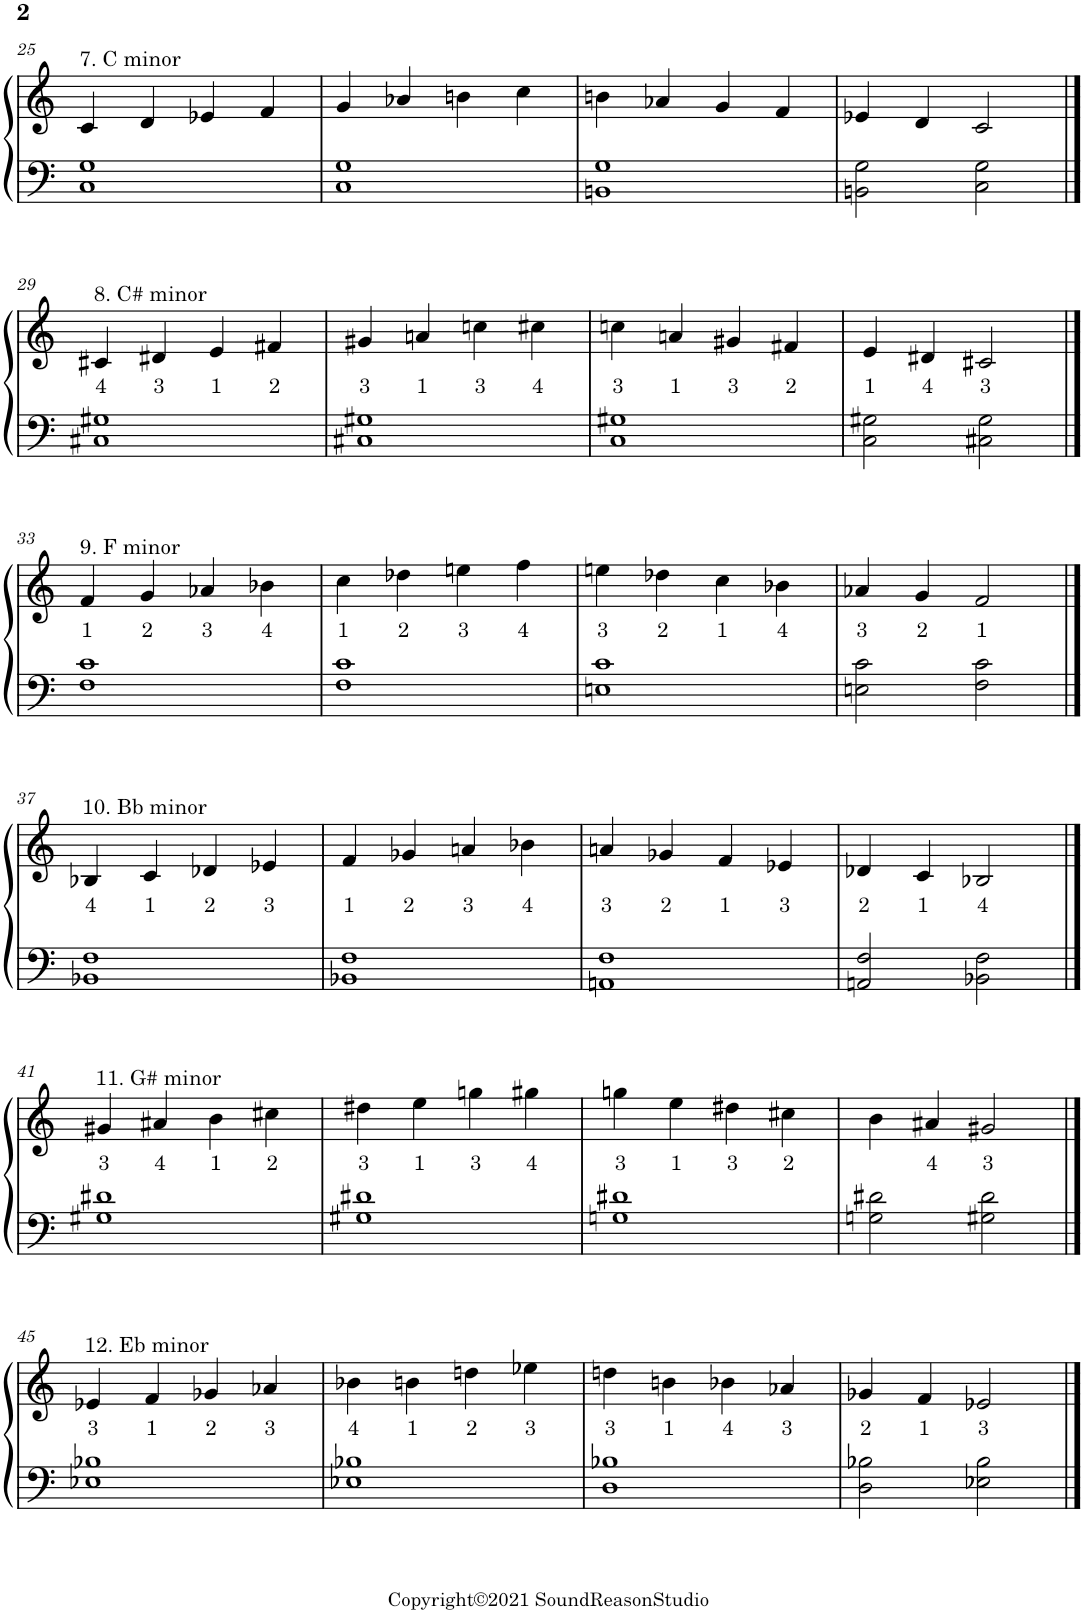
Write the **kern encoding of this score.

**kern	**kern	**text
*part1	*part1	*part1
*staff2	*staff1	*staff1
*I"Piano	*	*
*I'Pno.	*	*
!!LO:PB:g=z
*clefF4	*clefG2	*
*k[]	*k[]	*
*M4/4	*M4/4	*
=25	=25	=25
!	!LO:TX:a:t=7. C minor	!
1C 1G	4c/	.
.	4d/	.
.	4e-X/	.
.	4f/	.
=26	=26	=26
1C 1G	4g/	.
.	4a-X/	.
.	4bn\	.
.	4cc\	.
=27	=27	=27
1BBn 1G	4bn\	.
.	4a-X/	.
.	4g/	.
.	4f/	.
=28	=28	=28
2BBn\ 2G\	4e-X/	.
.	4d/	.
2C\ 2G\	2c/	.
!!LO:LB:g=z
==29	==29	==29
!	!LO:TX:a:t=8. C# minor	!
!	!	!LO:LY:b
1C#X 1G#X	4c#X/	4
!	!	!LO:LY:b
.	4d#X/	3
!	!	!LO:LY:b
.	4e/	1
!	!	!LO:LY:b
.	4f#X/	2
=30	=30	=30
!	!	!LO:LY:b
1C#X 1G#X	4g#X/	3
!	!	!LO:LY:b
.	4an/	1
!	!	!LO:LY:b
.	4ccn\	3
!	!	!LO:LY:b
.	4cc#X\	4
=31	=31	=31
!	!	!LO:LY:b
1C 1G#X	4ccn\	3
!	!	!LO:LY:b
.	4an/	1
!	!	!LO:LY:b
.	4g#X/	3
!	!	!LO:LY:b
.	4f#X/	2
=32	=32	=32
!	!	!LO:LY:b
2C\ 2G#X\	4e/	1
!	!	!LO:LY:b
.	4d#X/	4
!	!	!LO:LY:b
2C#X\ 2G#\	2c#X/	3
!!LO:LB:g=z
==33	==33	==33
!	!LO:TX:a:t=9. F minor	!
!	!	!LO:LY:b
1F 1c	4f/	1
!	!	!LO:LY:b
.	4g/	2
!	!	!LO:LY:b
.	4a-X/	3
!	!	!LO:LY:b
.	4b-X\	4
=34	=34	=34
!	!	!LO:LY:b
1F 1c	4cc\	1
!	!	!LO:LY:b
.	4dd-X\	2
!	!	!LO:LY:b
.	4een\	3
!	!	!LO:LY:b
.	4ff\	4
=35	=35	=35
!	!	!LO:LY:b
1En 1c	4een\	3
!	!	!LO:LY:b
.	4dd-X\	2
!	!	!LO:LY:b
.	4cc\	1
!	!	!LO:LY:b
.	4b-X\	4
=36	=36	=36
!	!	!LO:LY:b
2En\ 2c\	4a-X/	3
!	!	!LO:LY:b
.	4g/	2
!	!	!LO:LY:b
2F\ 2c\	2f/	1
!!LO:LB:g=z
==37	==37	==37
!	!LO:TX:a:t=10. Bb minor	!
!	!	!LO:LY:b
1BB-X 1F	4B-X/	4
!	!	!LO:LY:b
.	4c/	1
!	!	!LO:LY:b
.	4d-X/	2
!	!	!LO:LY:b
.	4e-X/	3
=38	=38	=38
!	!	!LO:LY:b
1BB-X 1F	4f/	1
!	!	!LO:LY:b
.	4g-X/	2
!	!	!LO:LY:b
.	4an/	3
!	!	!LO:LY:b
.	4b-X\	4
=39	=39	=39
!	!	!LO:LY:b
1AAn 1F	4an/	3
!	!	!LO:LY:b
.	4g-X/	2
!	!	!LO:LY:b
.	4f/	1
!	!	!LO:LY:b
.	4e-X/	3
=40	=40	=40
!	!	!LO:LY:b
2AAn/ 2F/	4d-X/	2
!	!	!LO:LY:b
.	4c/	1
!	!	!LO:LY:b
2BB-X\ 2F\	2B-X/	4
!!LO:LB:g=z
==41	==41	==41
!	!LO:TX:a:t=11. G# minor	!
!	!	!LO:LY:b
1G#X 1d#X	4g#X/	3
!	!	!LO:LY:b
.	4a#X/	4
!	!	!LO:LY:b
.	4b\	1
!	!	!LO:LY:b
.	4cc#X\	2
=42	=42	=42
!	!	!LO:LY:b
1G#X 1d#X	4dd#X\	3
!	!	!LO:LY:b
.	4ee\	1
!	!	!LO:LY:b
.	4ggn\	3
!	!	!LO:LY:b
.	4gg#X\	4
=43	=43	=43
!	!	!LO:LY:b
1Gn 1d#X	4ggn\	3
!	!	!LO:LY:b
.	4ee\	1
!	!	!LO:LY:b
.	4dd#X\	3
!	!	!LO:LY:b
.	4cc#X\	2
=44	=44	=44
2Gn\ 2d#X\	4b\	.
!	!	!LO:LY:b
.	4a#X/	4
!	!	!LO:LY:b
2G#X\ 2d#\	2g#X/	3
!!LO:LB:g=z
==45	==45	==45
!	!LO:TX:a:t=12. Eb minor	!
!	!	!LO:LY:b
1E-X 1B-X	4e-X/	3
!	!	!LO:LY:b
.	4f/	1
!	!	!LO:LY:b
.	4g-X/	2
!	!	!LO:LY:b
.	4a-X/	3
=46	=46	=46
!	!	!LO:LY:b
1E-X 1B-X	4b-X\	4
!	!	!LO:LY:b
.	4bn\	1
!	!	!LO:LY:b
.	4ddn\	2
!	!	!LO:LY:b
.	4ee-X\	3
=47	=47	=47
!	!	!LO:LY:b
1D 1B-X	4ddn\	3
!	!	!LO:LY:b
.	4bn\	1
!	!	!LO:LY:b
.	4b-X\	4
!	!	!LO:LY:b
.	4a-X/	3
=48	=48	=48
!	!	!LO:LY:b
2D\ 2B-X\	4g-X/	2
!	!	!LO:LY:b
.	4f/	1
!	!	!LO:LY:b
2E-X\ 2B-\	2e-X/	3
==	==	==
*-	*-	*-
